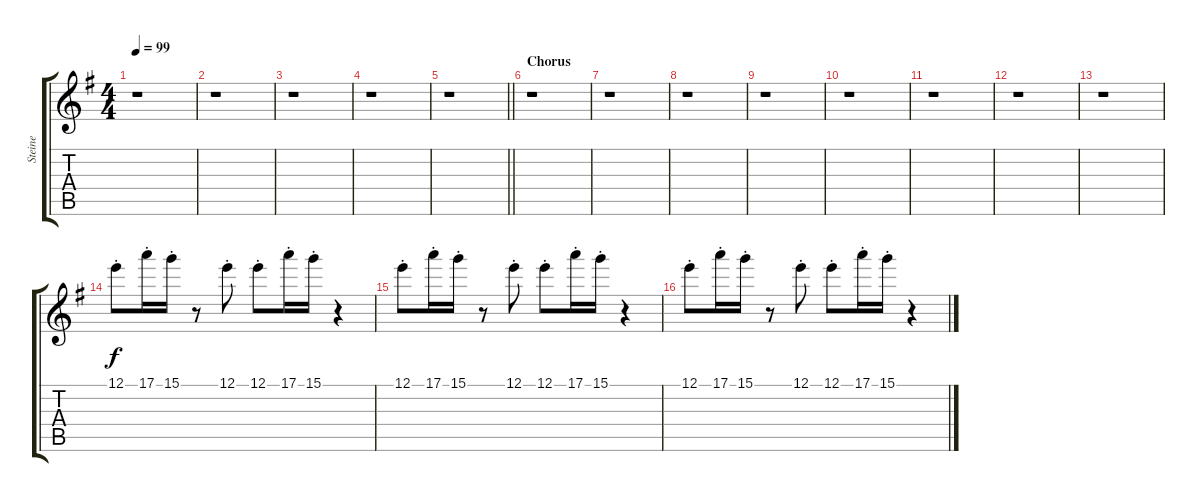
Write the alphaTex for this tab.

\track ("Steine" "Steine") {instrument shamisen}
\staff {score tabs}
\tuning (E5 B4 G4 D4 A3 E3) {hide}
\ts (4 4)
\tempo 99
\clef g2
\ks g
r.1{dy f} |
r.1 |
r.1 |
r.1 |
\barLineRight lightlight
r.1 |
\section ("" "Chorus")
r.1 |
r.1 |
r.1 |
r.1 |
r.1 |
r.1 |
r.1 |
r.1 |
12.1{st}.8 17.1{st}.16 15.1{st}.16 r.8 12.1{st}.8 12.1{st}.8 17.1{st}.16 15.1{st}.16 r.4 |
12.1{st}.8 17.1{st}.16 15.1{st}.16 r.8 12.1{st}.8 12.1{st}.8 17.1{st}.16 15.1{st}.16 r.4 |
12.1{st}.8{volume 0} 17.1{st}.16 15.1{st}.16 r.8 12.1{st}.8 12.1{st}.8 17.1{st}.16 15.1{st}.16 r.4
